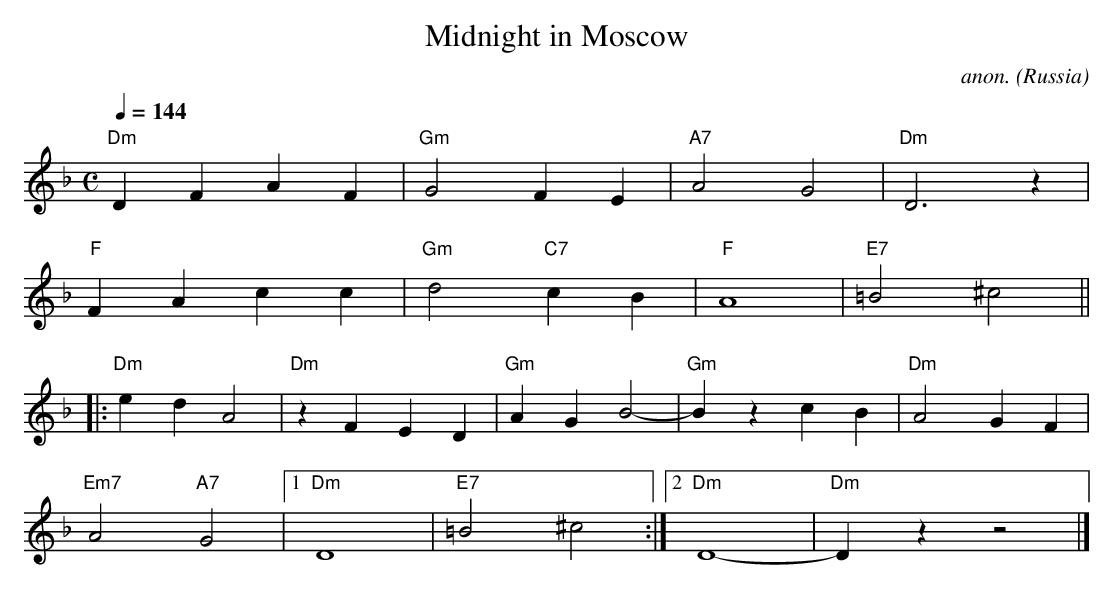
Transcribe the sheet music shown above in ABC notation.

X:1
T:Midnight in Moscow
C:anon.
O:Russia
M:C
L:1/4
Q:1/4=144
K:Dm
"Dm"DFAF|"Gm"G2FE|"A7"A2G2|"Dm"D3 z|
"F"FAcc|"Gm"d2"C7"cB|"F"A4|"E7"=B2^c2||
|:"Dm"edA2|"Dm"z FED|"Gm"AGB2-|"Gm"B z cB|"Dm"A2GF|
"Em7"A2 "A7"G2|[1"Dm"D4|"E7"=B2^c2:|[2"Dm"D4-|"Dm"D z z2|]
